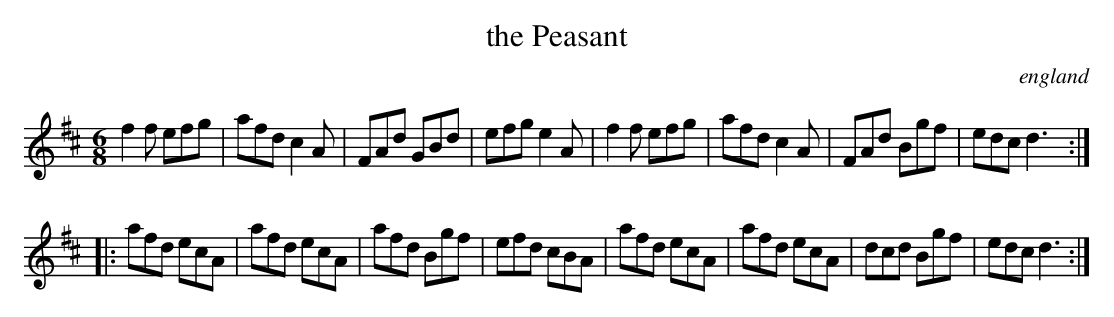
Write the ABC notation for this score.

X:1
T:the Peasant
O:england
M:6/8
K:D
f2f efg | afd c2A | FAd GBd | efg e2A | \
f2f efg | afd c2A | FAd Bgf | edc d3 :|
|:afd ecA | afd ecA | afd Bgf | efd cBA | \
afd ecA | afd ecA | dcd Bgf | edc d3 :|
